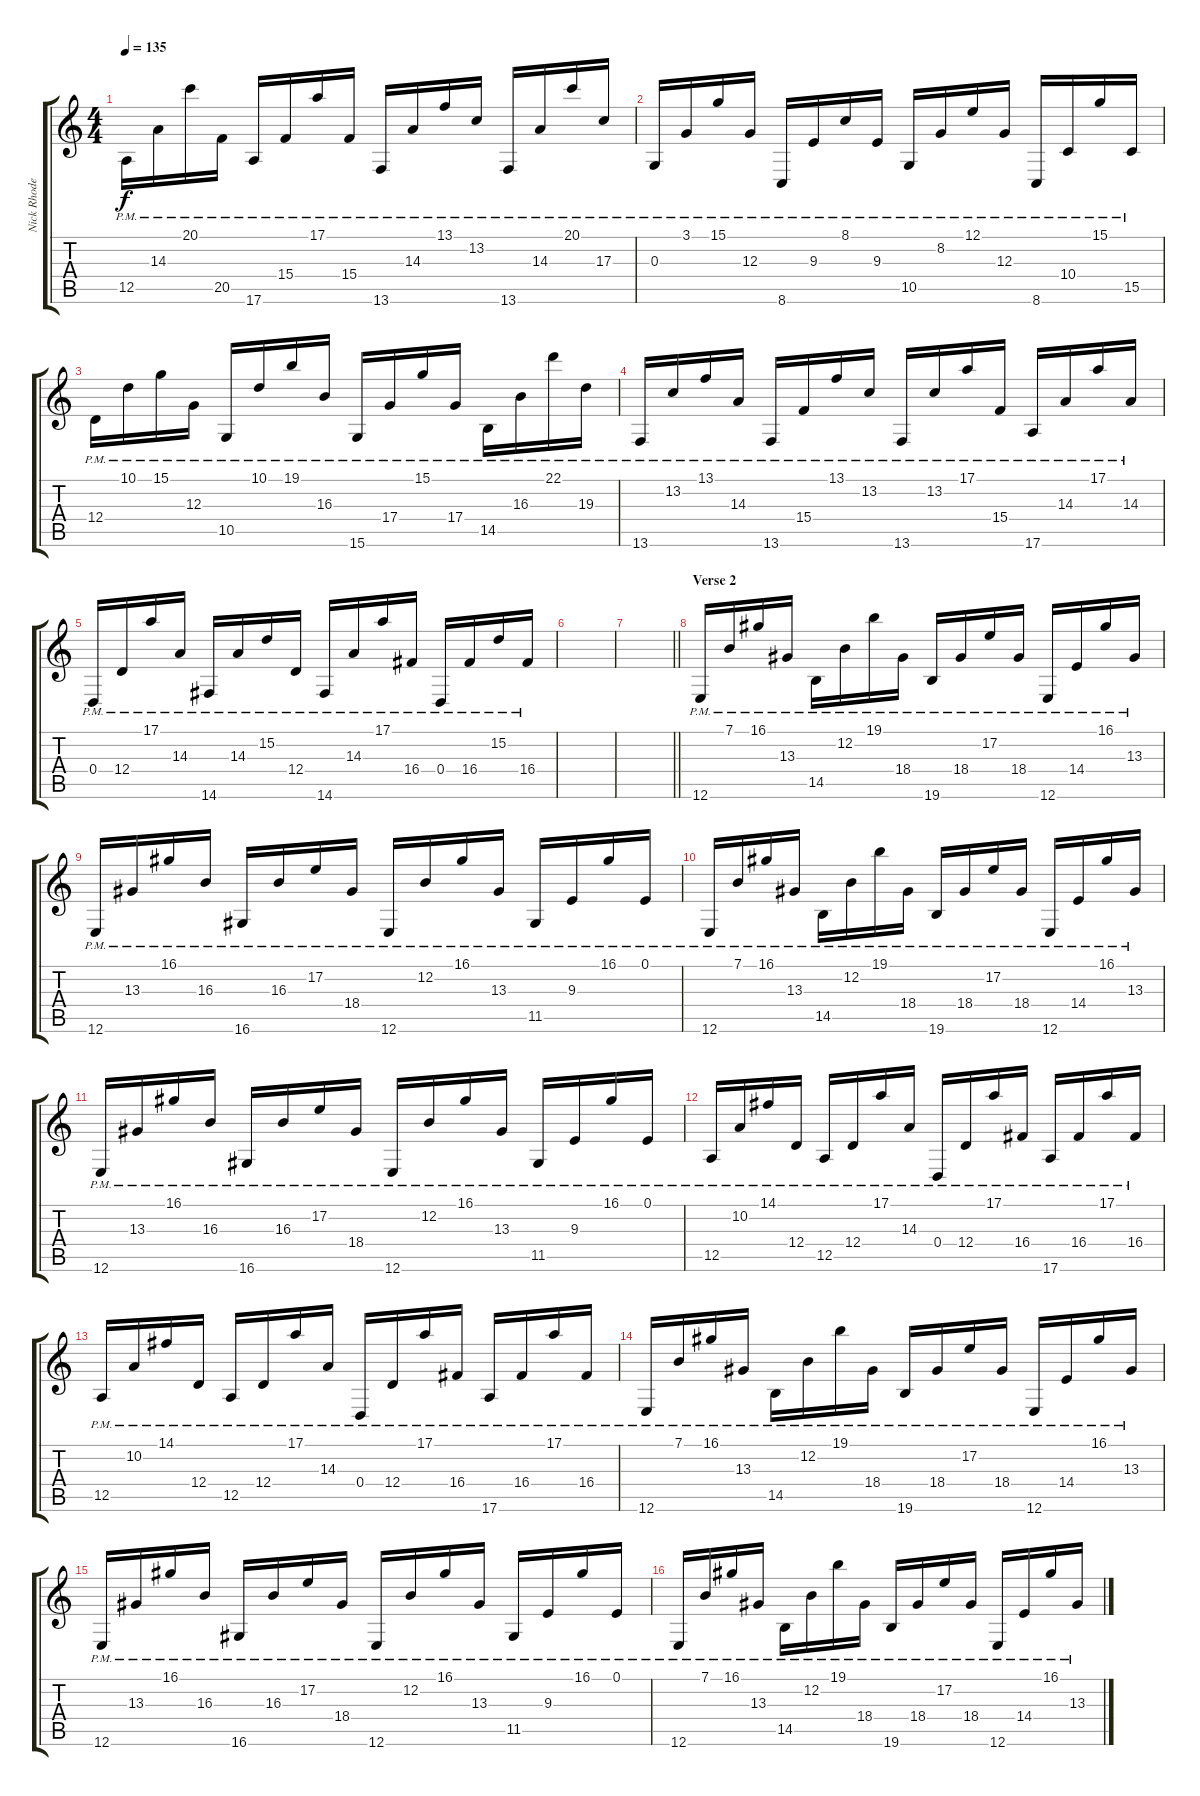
\track ("Nick Rhodes" "Nick Rhode") {instrument lead1square}
\staff {score tabs}
\tuning (E4 B3 G3 D3 A2 E2) {hide}
\ts (4 4)
\tempo 135
\clef g2
\ks c
12.5{pm}.16{dy f} 14.3{pm}.16 20.1{pm}.16 20.5{pm}.16 17.6{pm}.16 15.4{pm}.16 17.1{pm}.16 15.4{pm}.16 13.6{pm}.16 14.3{pm}.16 13.1{pm}.16 13.2{pm}.16 13.6{pm}.16 14.3{pm}.16 20.1{pm}.16 17.3{pm}.16 |
0.3{pm}.16 3.1{pm}.16 15.1{pm}.16 12.3{pm}.16 8.6{pm}.16 9.3{pm}.16 8.1{pm}.16 9.3{pm}.16 10.5{pm}.16 8.2{pm}.16 12.1{pm}.16 12.3{pm}.16 8.6{pm}.16 10.4{pm}.16 15.1{pm}.16 15.5{pm}.16 |
12.4{pm}.16 10.1{pm}.16 15.1{pm}.16 12.3{pm}.16 10.5{pm}.16 10.1{pm}.16 19.1{pm}.16 16.3{pm}.16 15.6{pm}.16 17.4{pm}.16 15.1{pm}.16 17.4{pm}.16 14.5{pm}.16 16.3{pm}.16 22.1{pm}.16 19.3{pm}.16 |
13.6{pm}.16 13.2{pm}.16 13.1{pm}.16 14.3{pm}.16 13.6{pm}.16 15.4{pm}.16 13.1{pm}.16 13.2{pm}.16 13.6{pm}.16 13.2{pm}.16 17.1{pm}.16 15.4{pm}.16 17.6{pm}.16 14.3{pm}.16 17.1{pm}.16 14.3{pm}.16 |
0.4{pm}.16 12.4{pm}.16 17.1{pm}.16 14.3{pm}.16 14.6{pm}.16 14.3{pm}.16 15.2{pm}.16 12.4{pm}.16 14.6{pm}.16 14.3{pm}.16 17.1{pm}.16 16.4{pm}.16 0.4{pm}.16 16.4{pm}.16 15.2{pm}.16 16.4{pm}.16 |
|
\barLineRight lightlight
|
\section ("" "Verse 2")
12.6{pm}.16 7.1{pm}.16 16.1{pm}.16 13.3{pm}.16 14.5{pm}.16 12.2{pm}.16 19.1{pm}.16 18.4{pm}.16 19.6{pm}.16 18.4{pm}.16 17.2{pm}.16 18.4{pm}.16 12.6{pm}.16 14.4{pm}.16 16.1{pm}.16 13.3{pm}.16 |
12.6{pm}.16 13.3{pm}.16 16.1{pm}.16 16.3{pm}.16 16.6{pm}.16 16.3{pm}.16 17.2{pm}.16 18.4{pm}.16 12.6{pm}.16 12.2{pm}.16 16.1{pm}.16 13.3{pm}.16 11.5{pm}.16 9.3{pm}.16 16.1{pm}.16 0.1{pm}.16 |
12.6{pm}.16 7.1{pm}.16 16.1{pm}.16 13.3{pm}.16 14.5{pm}.16 12.2{pm}.16 19.1{pm}.16 18.4{pm}.16 19.6{pm}.16 18.4{pm}.16 17.2{pm}.16 18.4{pm}.16 12.6{pm}.16 14.4{pm}.16 16.1{pm}.16 13.3{pm}.16 |
12.6{pm}.16 13.3{pm}.16 16.1{pm}.16 16.3{pm}.16 16.6{pm}.16 16.3{pm}.16 17.2{pm}.16 18.4{pm}.16 12.6{pm}.16 12.2{pm}.16 16.1{pm}.16 13.3{pm}.16 11.5{pm}.16 9.3{pm}.16 16.1{pm}.16 0.1{pm}.16 |
12.5{pm}.16 10.2{pm}.16 14.1{pm}.16 12.4{pm}.16 12.5{pm}.16 12.4{pm}.16 17.1{pm}.16 14.3{pm}.16 0.4{pm}.16 12.4{pm}.16 17.1{pm}.16 16.4{pm}.16 17.6{pm}.16 16.4{pm}.16 17.1{pm}.16 16.4{pm}.16 |
12.5{pm}.16 10.2{pm}.16 14.1{pm}.16 12.4{pm}.16 12.5{pm}.16 12.4{pm}.16 17.1{pm}.16 14.3{pm}.16 0.4{pm}.16 12.4{pm}.16 17.1{pm}.16 16.4{pm}.16 17.6{pm}.16 16.4{pm}.16 17.1{pm}.16 16.4{pm}.16 |
12.6{pm}.16 7.1{pm}.16 16.1{pm}.16 13.3{pm}.16 14.5{pm}.16 12.2{pm}.16 19.1{pm}.16 18.4{pm}.16 19.6{pm}.16 18.4{pm}.16 17.2{pm}.16 18.4{pm}.16 12.6{pm}.16 14.4{pm}.16 16.1{pm}.16 13.3{pm}.16 |
12.6{pm}.16 13.3{pm}.16 16.1{pm}.16 16.3{pm}.16 16.6{pm}.16 16.3{pm}.16 17.2{pm}.16 18.4{pm}.16 12.6{pm}.16 12.2{pm}.16 16.1{pm}.16 13.3{pm}.16 11.5{pm}.16 9.3{pm}.16 16.1{pm}.16 0.1{pm}.16 |
12.6{pm}.16 7.1{pm}.16 16.1{pm}.16 13.3{pm}.16 14.5{pm}.16 12.2{pm}.16 19.1{pm}.16 18.4{pm}.16 19.6{pm}.16 18.4{pm}.16 17.2{pm}.16 18.4{pm}.16 12.6{pm}.16 14.4{pm}.16 16.1{pm}.16 13.3{pm}.16
